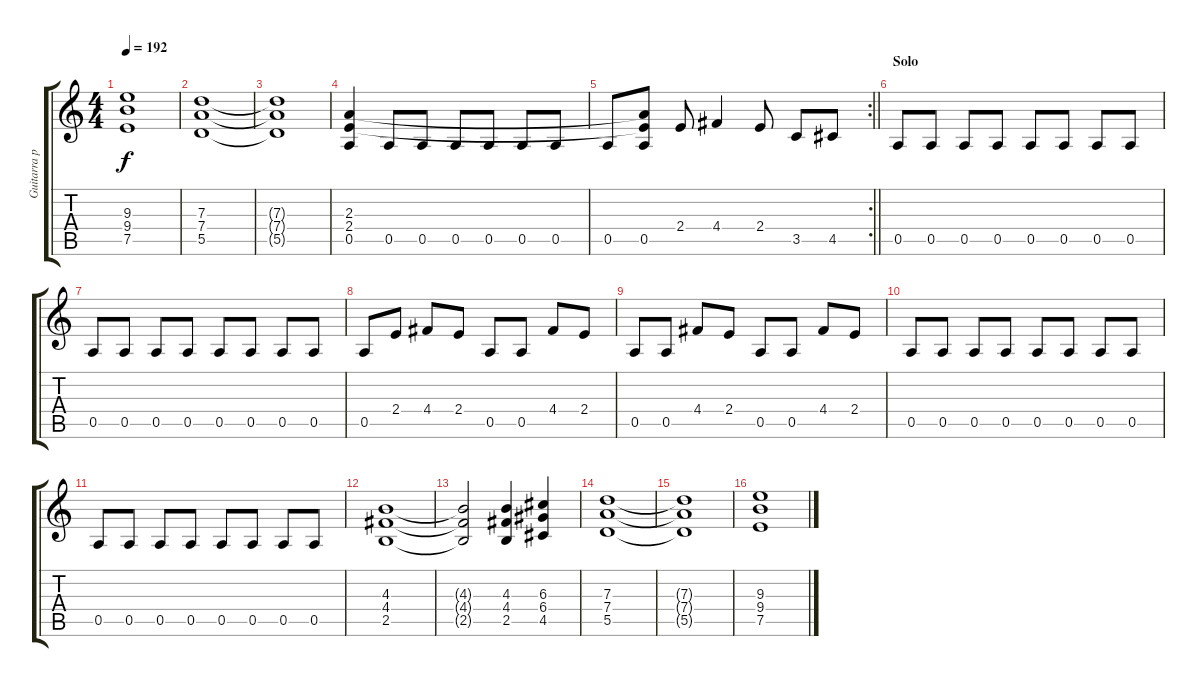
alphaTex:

\track ("Guitarra principal" "Guitarra p") {instrument distortionguitar}
\staff {score tabs}
\tuning (E4 B3 G3 D3 A2 E2) {hide}
\ts (4 4)
\tempo 192
\clef g2
\ks c
(9.3{t} 9.4{t} 7.5{t}).1{dy f} |
(7.3 7.4 5.5).1 |
(7.3{t} 7.4{t} 5.5{t}).1 |
(2.3 2.4 0.5).4 0.5.8 0.5.8 0.5.8 0.5.8 0.5.8 0.5.8 |
\rc 2
\barLineRight lightlight
0.5.8 (2.3{t} 2.4{t} 0.5).8 2.4.8 4.4.4 2.4.8 3.5.8 4.5.8 |
\section ("" "Solo")
0.5.8 0.5.8 0.5.8 0.5.8 0.5.8 0.5.8 0.5.8 0.5.8 |
0.5.8 0.5.8 0.5.8 0.5.8 0.5.8 0.5.8 0.5.8 0.5.8 |
0.5.8 2.4.8 4.4.8 2.4.8 0.5.8 0.5.8 4.4.8 2.4.8 |
0.5.8 0.5.8 4.4.8 2.4.8 0.5.8 0.5.8 4.4.8 2.4.8 |
0.5.8 0.5.8 0.5.8 0.5.8 0.5.8 0.5.8 0.5.8 0.5.8 |
0.5.8 0.5.8 0.5.8 0.5.8 0.5.8 0.5.8 0.5.8 0.5.8 |
(4.3 4.4 2.5).1 |
(4.3{t} 4.4{t} 2.5{t}).2 (4.3 4.4 2.5).4 (6.3 6.4 4.5).4 |
(7.3 7.4 5.5).1 |
(7.3{t} 7.4{t} 5.5{t}).1 |
(9.3 9.4 7.5).1
